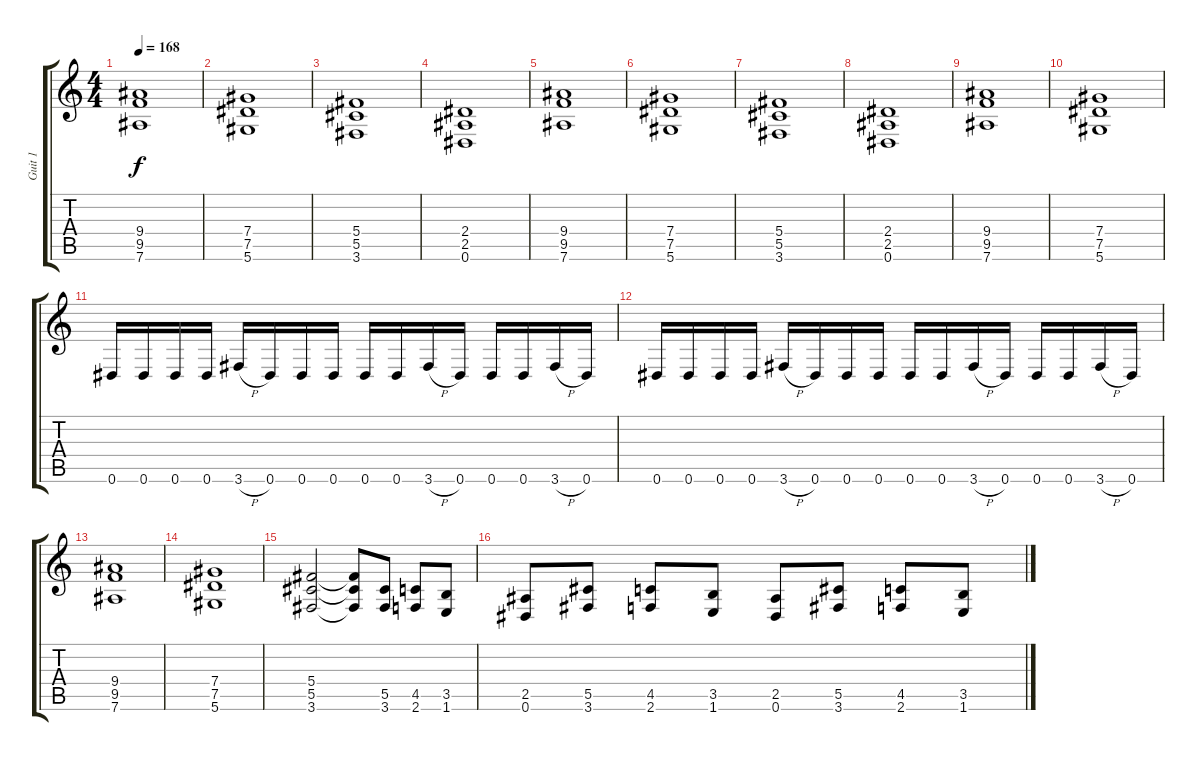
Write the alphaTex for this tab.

\track ("Guit 1" "Guit 1") {instrument distortionguitar}
\staff {score tabs}
\tuning (Eb4 Bb3 Gb3 Db3 Ab2 Eb2) {hide}
\ts (4 4)
\tempo 168
\clef g2
\ks c
(9.4 9.5 7.6).1{dy f} |
(7.4 7.5 5.6).1 |
(5.4 5.5 3.6).1 |
(2.4 2.5 0.6).1 |
(9.4 9.5 7.6).1 |
(7.4 7.5 5.6).1 |
(5.4 5.5 3.6).1 |
(2.4 2.5 0.6).1 |
(9.4 9.5 7.6).1 |
(7.4 7.5 5.6).1 |
0.6.16 0.6.16 0.6.16 0.6.16 3.6{h}.16 0.6.16 0.6.16 0.6.16 0.6.16 0.6.16 3.6{h}.16 0.6.16 0.6.16 0.6.16 3.6{h}.16 0.6.16 |
0.6.16 0.6.16 0.6.16 0.6.16 3.6{h}.16 0.6.16 0.6.16 0.6.16 0.6.16 0.6.16 3.6{h}.16 0.6.16 0.6.16 0.6.16 3.6{h}.16 0.6.16 |
(9.4 9.5 7.6).1 |
(7.4 7.5 5.6).1 |
(5.4 5.5 3.6).2 (5.4{t} 5.5{t} 3.6{t}).8 (5.5 3.6).8 (4.5 2.6).8 (3.5 1.6).8 |
(2.5 0.6).8 (5.5 3.6).8 (4.5 2.6).8 (3.5 1.6).8 (2.5 0.6).8 (5.5 3.6).8 (4.5 2.6).8 (3.5 1.6).8
